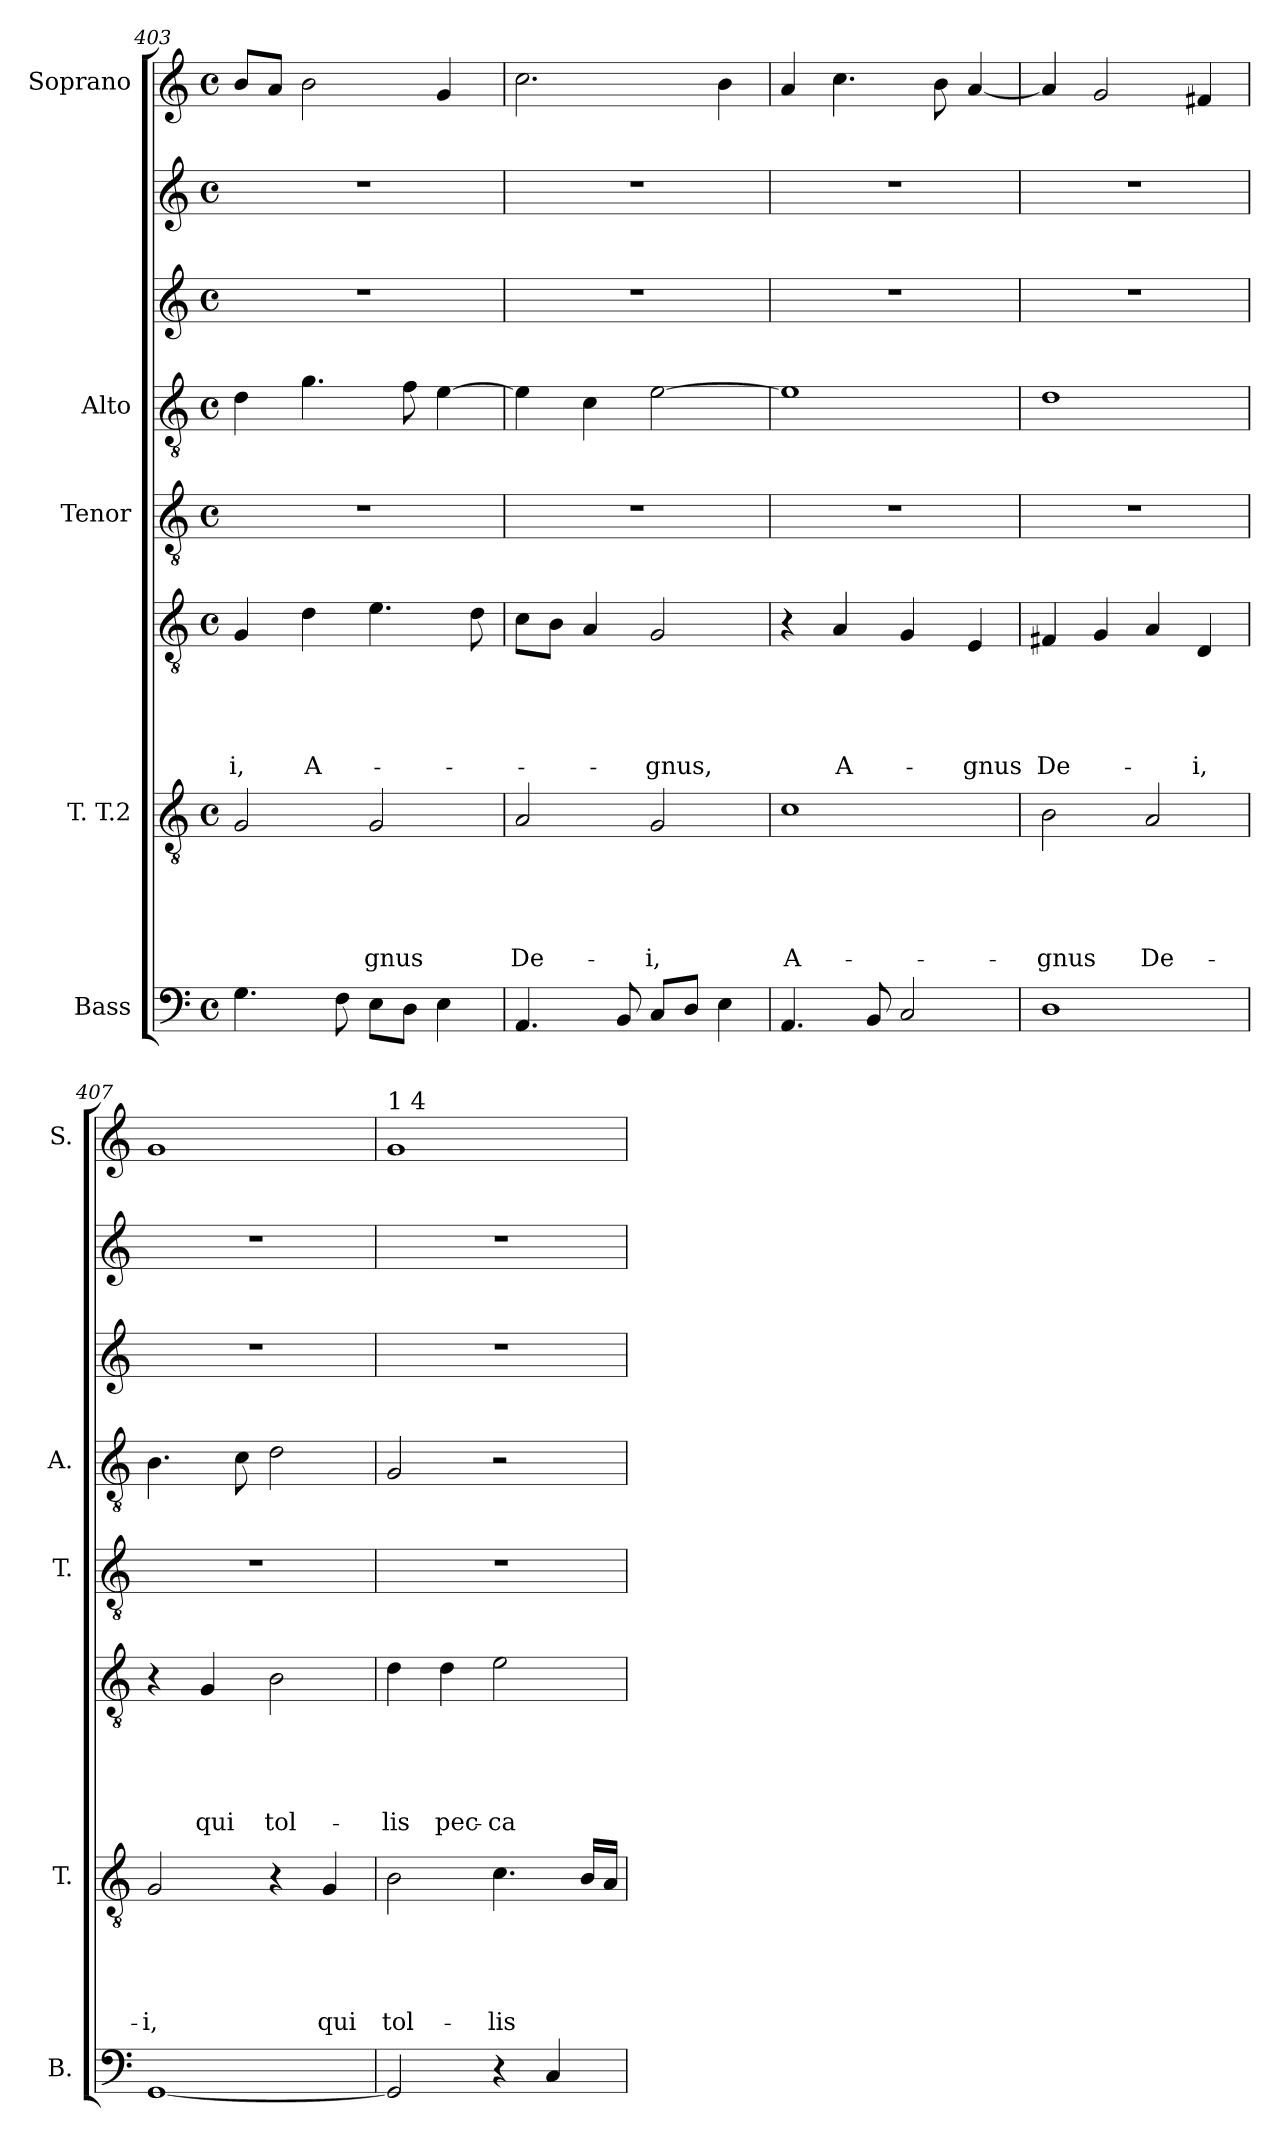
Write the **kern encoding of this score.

**kern	**kern	**text	**text	**text	**text	**text	**kern	**text	**text	**text	**text	**text	**kern	**kern	**kern	**kern	**kern
*part7	*part6	*part6	*part6	*part6	*part6	*part6	*part6	*part6	*part6	*part6	*part6	*part6	*part5	*part4	*part3	*part2	*part1
*staff8	*staff7	*staff7	*staff7	*staff7	*staff7	*staff7	*staff6	*staff6	*staff6	*staff6	*staff6	*staff6	*staff5	*staff4	*staff3	*staff2	*staff1
*I"Bass	*I"T. T.2	*	*	*	*	*	*	*	*	*	*	*	*I"Tenor	*I"Alto	*	*	*I"Soprano
*I'B.	*I'T.	*	*	*	*	*	*	*	*	*	*	*	*I'T.	*I'A.	*	*	*I'S.
*clefF4	*clefGv2	*	*	*	*	*	*clefGv2	*	*	*	*	*	*clefGv2	*clefGv2	*clefG2	*clefG2	*clefG2
*k[]	*k[]	*	*	*	*	*	*k[]	*	*	*	*	*	*k[]	*k[]	*k[]	*k[]	*k[]
*C:	*C:	*	*	*	*	*	*C:	*	*	*	*	*	*C:	*C:	*C:	*C:	*C:
*M4/4	*M4/4	*	*	*	*	*	*M4/4	*	*	*	*	*	*M4/4	*M4/4	*M4/4	*M4/4	*M4/4
*met(c)	*met(c)	*	*	*	*	*	*met(c)	*	*	*	*	*	*met(c)	*met(c)	*met(c)	*met(c)	*met(c)
=403	=403	=403	=403	=403	=403	=403	=403	=403	=403	=403	=403	=403	=403	=403	=403	=403	=403
!	!	!	!	!	!	!	!	!	!	!	!	!LO:LY:b	!	!	!	!	!
4.G\	2G/	.	.	.	.	.	4G/	.	.	.	.	-i,	1r	4d\	1r	1r	8b/L
.	.	.	.	.	.	.	.	.	.	.	.	.	.	.	.	.	8a/J
!	!	!	!	!	!	!	!	!	!	!	!	!LO:LY:b	!	!	!	!	!
.	.	.	.	.	.	.	4d\	.	.	.	.	A-	.	4.g\	.	.	2b\
8F\	.	.	.	.	.	.	.	.	.	.	.	.	.	.	.	.	.
!	!	!	!	!	!	!LO:LY:b	!	!	!	!	!	!	!	!	!	!	!
8E\L	2G/	.	.	.	.	-gnus	4.e\	.	.	.	.	.	.	.	.	.	.
8D\J	.	.	.	.	.	.	.	.	.	.	.	.	.	8f\	.	.	.
4E\	.	.	.	.	.	.	.	.	.	.	.	.	.	[>4e\	.	.	4g/
.	.	.	.	.	.	.	8d\	.	.	.	.	.	.	.	.	.	.
!!LO:LB:g=z
=404	=404	=404	=404	=404	=404	=404	=404	=404	=404	=404	=404	=404	=404	=404	=404	=404	=404
!	!	!	!	!	!	!LO:LY:b	!	!	!	!	!	!	!	!	!	!	!
4.AA/	2A/	.	.	.	.	De-	8c\L	.	.	.	.	.	1r	4e\]	1r	1r	2.cc\
.	.	.	.	.	.	.	8B\J	.	.	.	.	.	.	.	.	.	.
.	.	.	.	.	.	.	4A/	.	.	.	.	.	.	4c\	.	.	.
8BB/	.	.	.	.	.	.	.	.	.	.	.	.	.	.	.	.	.
!	!	!	!	!	!	!LO:LY:b	!	!	!	!	!	!LO:LY:b	!	!	!	!	!
8C/L	2G/	.	.	.	.	-i,	2G/	.	.	.	.	gnus,	.	[>2e\	.	.	.
8D/J	.	.	.	.	.	.	.	.	.	.	.	.	.	.	.	.	.
4E\	.	.	.	.	.	.	.	.	.	.	.	.	.	.	.	.	4b\
=405	=405	=405	=405	=405	=405	=405	=405	=405	=405	=405	=405	=405	=405	=405	=405	=405	=405
!	!	!	!	!	!	!LO:LY:b	!	!	!	!	!	!	!	!	!	!	!
4.AA/	1c	.	.	.	.	A-	4r	.	.	.	.	.	1r	1e]	1r	1r	4a/
!	!	!	!	!	!	!	!	!	!	!	!	!LO:LY:b	!	!	!	!	!
.	.	.	.	.	.	.	4A/	.	.	.	.	A-	.	.	.	.	4.cc\
8BB/	.	.	.	.	.	.	.	.	.	.	.	.	.	.	.	.	.
2C/	.	.	.	.	.	.	4G/	.	.	.	.	.	.	.	.	.	.
.	.	.	.	.	.	.	.	.	.	.	.	.	.	.	.	.	8b\
!	!	!	!	!	!	!	!	!	!	!	!	!LO:LY:b	!	!	!	!	!
.	.	.	.	.	.	.	4E/	.	.	.	.	-gnus	.	.	.	.	[<4a/
=406	=406	=406	=406	=406	=406	=406	=406	=406	=406	=406	=406	=406	=406	=406	=406	=406	=406
!	!	!	!	!	!	!LO:LY:b	!	!	!	!	!	!LO:LY:b	!	!	!	!	!
1D	2B\	.	.	.	.	gnus	4F#X/	.	.	.	.	-De-	1r	1d	1r	1r	4a/]
.	.	.	.	.	.	.	4G/	.	.	.	.	.	.	.	.	.	2g/
!	!	!	!	!	!	!LO:LY:b	!	!	!	!	!	!	!	!	!	!	!
.	2A/	.	.	.	.	De-	4A/	.	.	.	.	.	.	.	.	.	.
!	!	!	!	!	!	!	!	!	!	!	!	!LO:LY:b	!	!	!	!	!
.	.	.	.	.	.	.	4D/	.	.	.	.	-i,	.	.	.	.	4f#X/
=407	=407	=407	=407	=407	=407	=407	=407	=407	=407	=407	=407	=407	=407	=407	=407	=407	=407
!	!	!	!	!	!	!LO:LY:b	!	!	!	!	!	!	!	!	!	!	!
[<1GG	2G/	.	.	.	.	-i,	4r	.	.	.	.	.	1r	4.B\	1r	1r	1g
!	!	!	!	!	!	!	!	!	!	!	!	!LO:LY:b	!	!	!	!	!
.	.	.	.	.	.	.	4G/	.	.	.	.	-qui	.	.	.	.	.
.	.	.	.	.	.	.	.	.	.	.	.	.	.	8c\	.	.	.
!	!	!	!	!	!	!	!	!	!	!	!	!LO:LY:b	!	!	!	!	!
.	4r	.	.	.	.	.	2B\	.	.	.	.	tol-	.	2d\	.	.	.
!	!	!	!	!	!	!LO:LY:b	!	!	!	!	!	!	!	!	!	!	!
.	4G/	.	.	.	.	qui	.	.	.	.	.	.	.	.	.	.	.
!!LO:PB:g=z
=408	=408	=408	=408	=408	=408	=408	=408	=408	=408	=408	=408	=408	=408	=408	=408	=408	=408
!	!	!	!	!	!	!	!	!	!	!	!	!	!	!	!	!	!LO:TX:a:t=1 4
!	!	!	!	!	!	!LO:LY:b	!	!	!	!	!	!LO:LY:b	!	!	!	!	!
2GG/]	2B\	.	.	.	.	-tol-	4d\	.	.	.	.	lis	1r	2G/	1r	1r	1g
!	!	!	!	!	!	!	!	!	!	!	!	!LO:LY:b	!	!	!	!	!
.	.	.	.	.	.	.	4d\	.	.	.	.	pec-	.	.	.	.	.
!	!	!	!	!	!	!LO:LY:b	!	!	!	!	!	!LO:LY:b	!	!	!	!	!
4r	4.c\	.	.	.	.	-lis	2e\	.	.	.	.	-ca-	.	2r	.	.	.
4C/	.	.	.	.	.	.	.	.	.	.	.	.	.	.	.	.	.
.	16B/LL	.	.	.	.	.	.	.	.	.	.	.	.	.	.	.	.
.	16A/JJ	.	.	.	.	.	.	.	.	.	.	.	.	.	.	.	.
=	=	=	=	=	=	=	=	=	=	=	=	=	=	=	=	=	=
*-	*-	*-	*-	*-	*-	*-	*-	*-	*-	*-	*-	*-	*-	*-	*-	*-	*-
